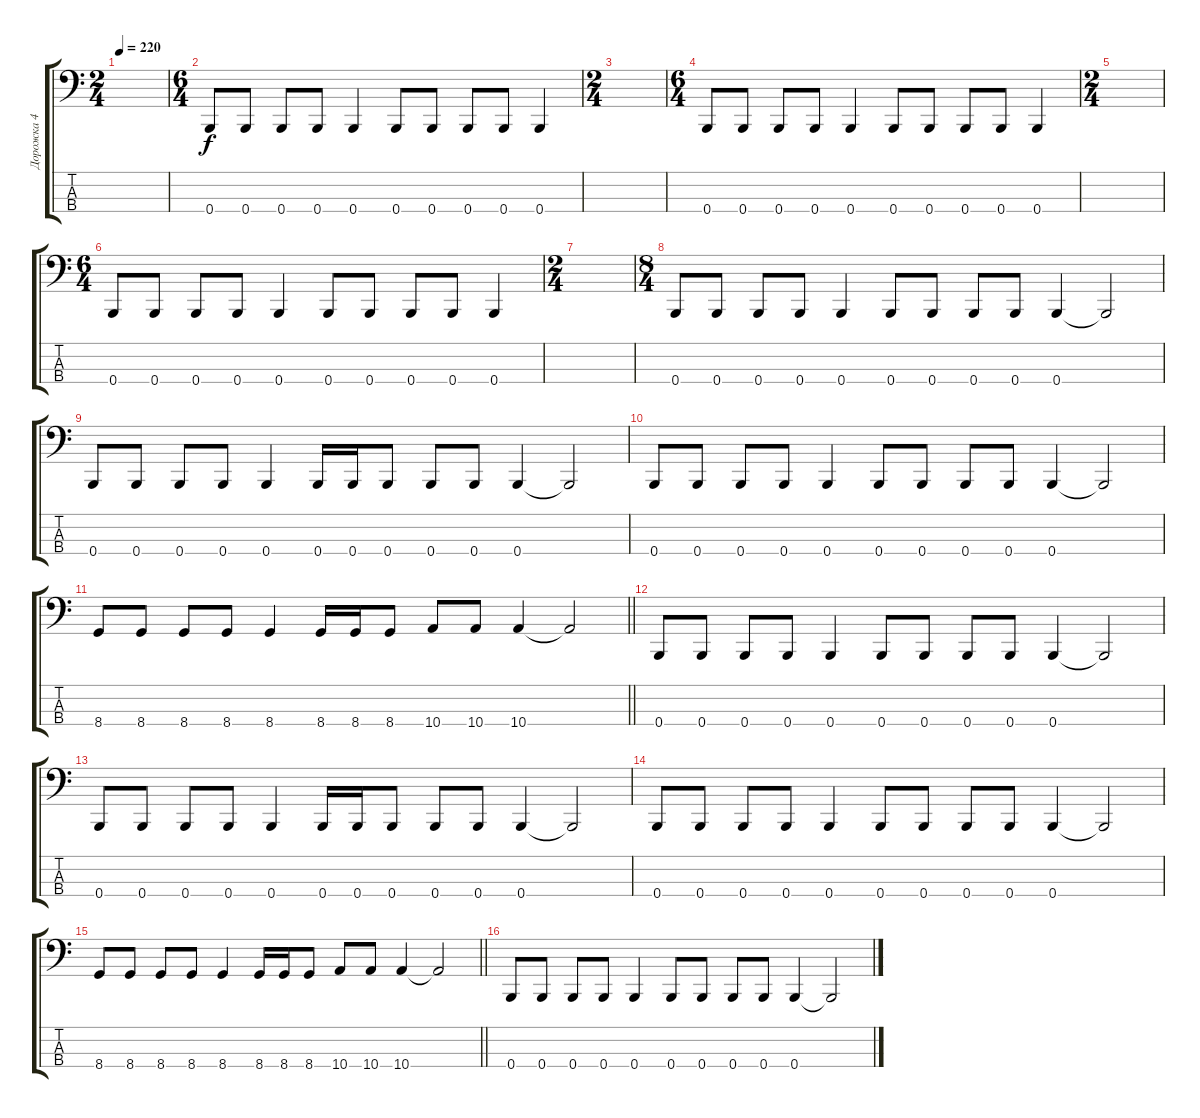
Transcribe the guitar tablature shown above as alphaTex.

\track ("Дорожка 4" "Дорожка 4") {instrument electricbassfinger}
\staff {score tabs}
\tuning (E2 B1 Gb1 B0) {hide}
\ts (2 4)
\tempo 220
\clef f4
\ks c
|
\ts (6 4)
0.4.8 0.4.8 0.4.8 0.4.8 0.4.4 0.4.8 0.4.8 0.4.8 0.4.8 0.4.4 |
\ts (2 4)
|
\ts (6 4)
0.4.8 0.4.8 0.4.8 0.4.8 0.4.4 0.4.8 0.4.8 0.4.8 0.4.8 0.4.4 |
\ts (2 4)
|
\ts (6 4)
0.4.8 0.4.8 0.4.8 0.4.8 0.4.4 0.4.8 0.4.8 0.4.8 0.4.8 0.4.4 |
\ts (2 4)
|
\ts (8 4)
0.4.8 0.4.8 0.4.8 0.4.8 0.4.4 0.4.8 0.4.8 0.4.8 0.4.8 0.4.4 0.4{t}.2 |
0.4.8 0.4.8 0.4.8 0.4.8 0.4.4 0.4.16 0.4.16 0.4.8 0.4.8 0.4.8 0.4.4 0.4{t}.2 |
0.4.8 0.4.8 0.4.8 0.4.8 0.4.4 0.4.8 0.4.8 0.4.8 0.4.8 0.4.4 0.4{t}.2 |
\barLineRight lightlight
8.4.8 8.4.8 8.4.8 8.4.8 8.4.4 8.4.16 8.4.16 8.4.8 10.4.8 10.4.8 10.4.4 10.4{t}.2 |
0.4.8 0.4.8 0.4.8 0.4.8 0.4.4 0.4.8 0.4.8 0.4.8 0.4.8 0.4.4 0.4{t}.2 |
0.4.8 0.4.8 0.4.8 0.4.8 0.4.4 0.4.16 0.4.16 0.4.8 0.4.8 0.4.8 0.4.4 0.4{t}.2 |
0.4.8 0.4.8 0.4.8 0.4.8 0.4.4 0.4.8 0.4.8 0.4.8 0.4.8 0.4.4 0.4{t}.2 |
\barLineRight lightlight
8.4.8 8.4.8 8.4.8 8.4.8 8.4.4 8.4.16 8.4.16 8.4.8 10.4.8 10.4.8 10.4.4 10.4{t}.2 |
0.4.8 0.4.8 0.4.8 0.4.8 0.4.4 0.4.8 0.4.8 0.4.8 0.4.8 0.4.4 0.4{t}.2
